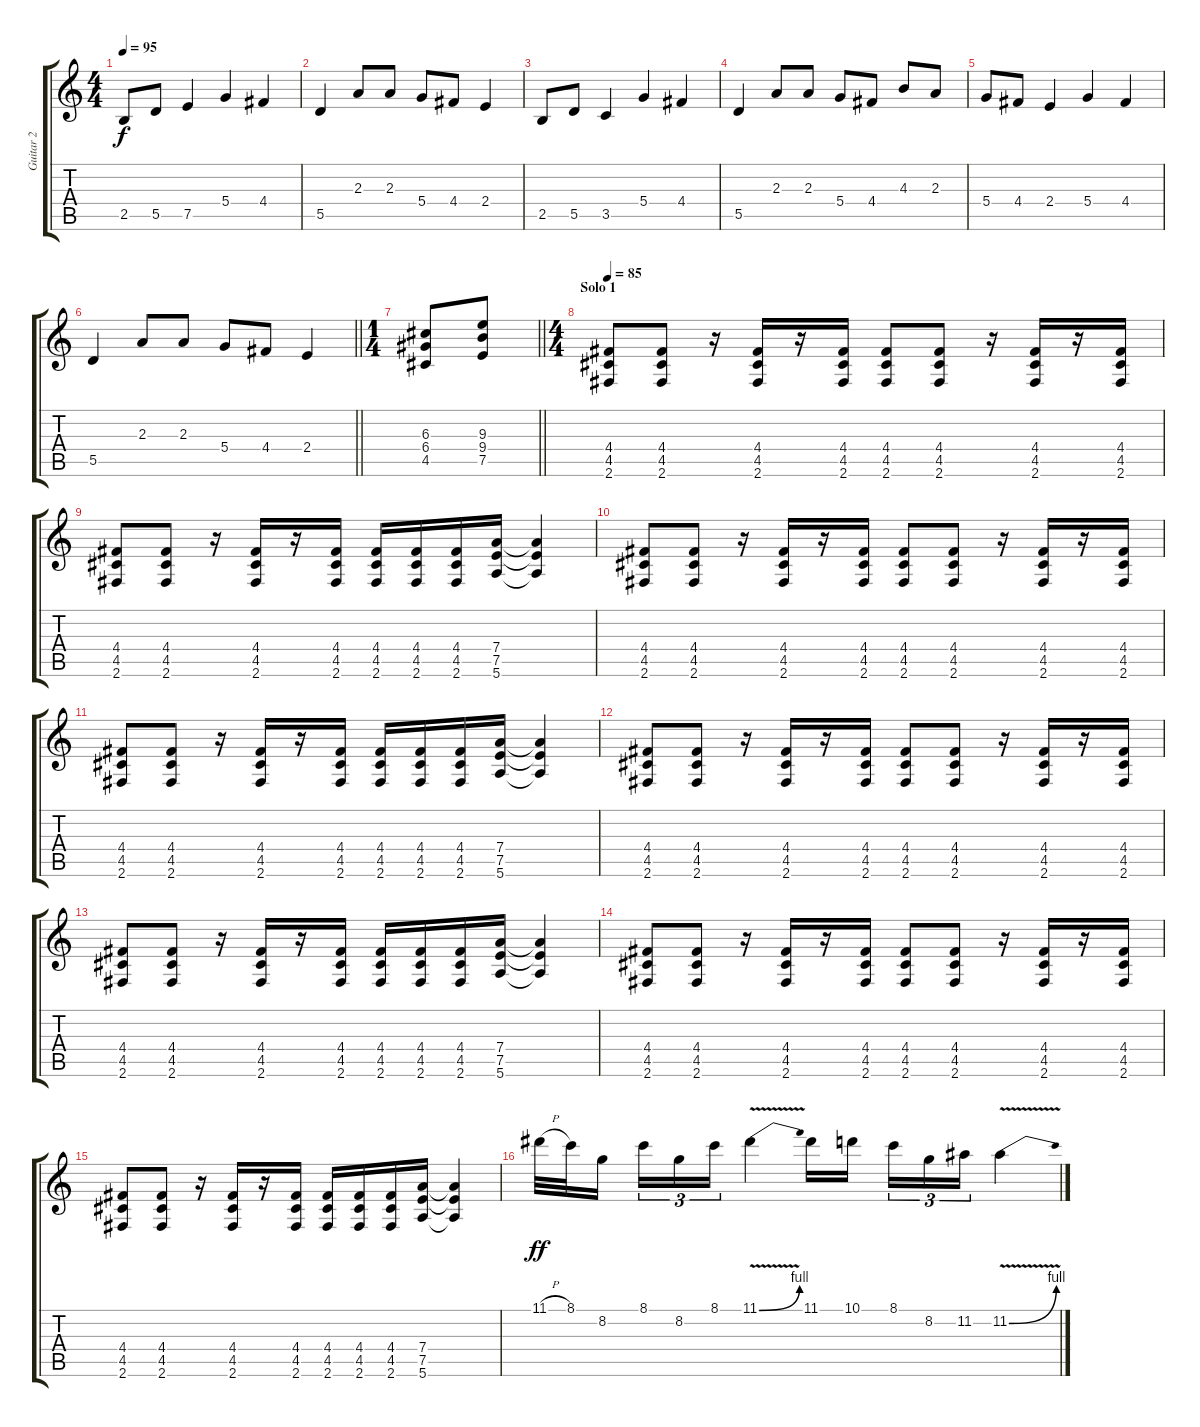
\track ("Guitar 2" "Guitar 2") {instrument overdrivenguitar}
\staff {score tabs}
\tuning (E4 B3 G3 D3 A2 E2) {hide}
\ts (4 4)
\tempo 95
\clef g2
\ks c
2.5.8{dy f} 5.5.8 7.5.4 5.4.4 4.4.4 |
5.5.4 2.3.8 2.3.8 5.4.8 4.4.8 2.4.4 |
2.5.8 5.5.8 3.5.4 5.4.4 4.4.4 |
5.5.4 2.3.8 2.3.8 5.4.8 4.4.8 4.3.8 2.3.8 |
5.4.8 4.4.8 2.4.4 5.4.4 4.4.4 |
\barLineRight lightlight
5.5.4 2.3.8 2.3.8 5.4.8 4.4.8 2.4.4 |
\ts (1 4)
\barLineRight lightlight
(6.3 6.4 4.5).8 (9.3 9.4 7.5).8 |
\ts (4 4)
\section ("" "Solo 1")
\tempo 85
(4.4 4.5 2.6).8{balance 10} (4.4 4.5 2.6).8 r.16 (4.4 4.5 2.6).16 r.16 (4.4 4.5 2.6).16 (4.4 4.5 2.6).8 (4.4 4.5 2.6).8 r.16 (4.4 4.5 2.6).16 r.16 (4.4 4.5 2.6).16 |
(4.4 4.5 2.6).8 (4.4 4.5 2.6).8 r.16 (4.4 4.5 2.6).16 r.16 (4.4 4.5 2.6).16 (4.4 4.5 2.6).16 (4.4 4.5 2.6).16 (4.4 4.5 2.6).16 (7.4 7.5 5.6).16 (7.4{t} 7.5{t} 5.6{t}).4 |
(4.4 4.5 2.6).8 (4.4 4.5 2.6).8 r.16 (4.4 4.5 2.6).16 r.16 (4.4 4.5 2.6).16 (4.4 4.5 2.6).8 (4.4 4.5 2.6).8 r.16 (4.4 4.5 2.6).16 r.16 (4.4 4.5 2.6).16 |
(4.4 4.5 2.6).8 (4.4 4.5 2.6).8 r.16 (4.4 4.5 2.6).16 r.16 (4.4 4.5 2.6).16 (4.4 4.5 2.6).16 (4.4 4.5 2.6).16 (4.4 4.5 2.6).16 (7.4 7.5 5.6).16 (7.4{t} 7.5{t} 5.6{t}).4 |
(4.4 4.5 2.6).8 (4.4 4.5 2.6).8 r.16 (4.4 4.5 2.6).16 r.16 (4.4 4.5 2.6).16 (4.4 4.5 2.6).8 (4.4 4.5 2.6).8 r.16 (4.4 4.5 2.6).16 r.16 (4.4 4.5 2.6).16 |
(4.4 4.5 2.6).8 (4.4 4.5 2.6).8 r.16 (4.4 4.5 2.6).16 r.16 (4.4 4.5 2.6).16 (4.4 4.5 2.6).16 (4.4 4.5 2.6).16 (4.4 4.5 2.6).16 (7.4 7.5 5.6).16 (7.4{t} 7.5{t} 5.6{t}).4 |
(4.4 4.5 2.6).8 (4.4 4.5 2.6).8 r.16 (4.4 4.5 2.6).16 r.16 (4.4 4.5 2.6).16 (4.4 4.5 2.6).8 (4.4 4.5 2.6).8 r.16 (4.4 4.5 2.6).16 r.16 (4.4 4.5 2.6).16 |
(4.4 4.5 2.6).8 (4.4 4.5 2.6).8 r.16 (4.4 4.5 2.6).16 r.16 (4.4 4.5 2.6).16 (4.4 4.5 2.6).16 (4.4 4.5 2.6).16 (4.4 4.5 2.6).16 (7.4 7.5 5.6).16 (7.4{t} 7.5{t} 5.6{t}).4 |
11.1{h}.32{dy ff} 8.1.32 8.2.16 8.1.16{tu (3 2)} 8.2.16{tu (3 2)} 8.1.16{tu (3 2)} 11.1{be (bend 0 0 60 4) v}.4 11.1.16 10.1.16 8.1.16{tu (3 2)} 8.2.16{tu (3 2)} 11.2.16{tu (3 2)} 11.2{be (bend 0 0 60 4) v}.4
